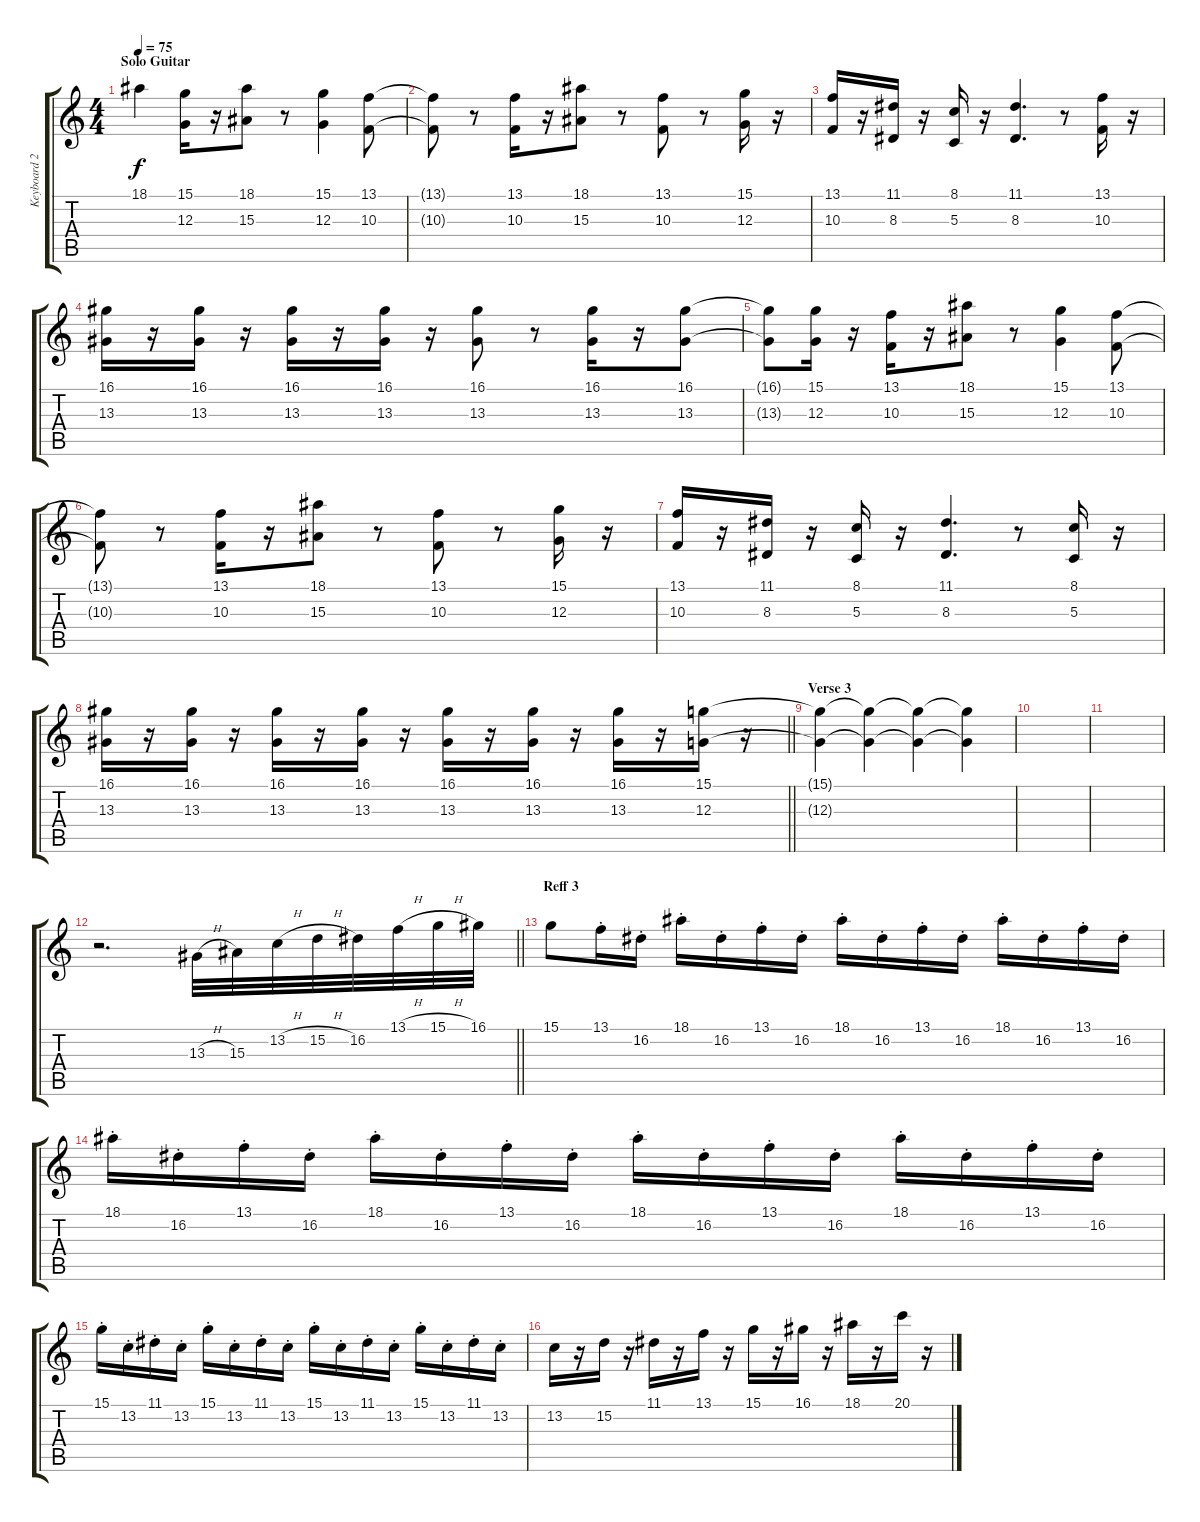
\track ("Keyboard 2" "Keyboard 2") {instrument stringensemble1}
\staff {score tabs}
\tuning (E4 B3 G3 D3 A2 E2) {hide}
\ts (4 4)
\section ("" "Solo Guitar")
\tempo 75
\clef g2
\ks c
18.1.4{dy f} (15.1 12.3).16 r.16 (18.1 15.3).8 r.8 (15.1 12.3).4 (13.1 10.3).8 |
(13.1{t} 10.3{t}).8 r.8 (13.1 10.3).16 r.16 (18.1 15.3).8 r.8 (13.1 10.3).8 r.8 (15.1 12.3).16 r.16 |
(13.1 10.3).16 r.16 (11.1 8.3).16 r.16 (8.1 5.3).16 r.16 (11.1 8.3).4{d} r.8 (13.1 10.3).16 r.16 |
(16.1 13.3).16 r.16 (16.1 13.3).16 r.16 (16.1 13.3).16 r.16 (16.1 13.3).16 r.16 (16.1 13.3).8 r.8 (16.1 13.3).16 r.16 (16.1 13.3).8 |
(16.1{t} 13.3{t}).8 (15.1 12.3).16 r.16 (13.1 10.3).16 r.16 (18.1 15.3).8 r.8 (15.1 12.3).4 (13.1 10.3).8 |
(13.1{t} 10.3{t}).8 r.8 (13.1 10.3).16 r.16 (18.1 15.3).8 r.8 (13.1 10.3).8 r.8 (15.1 12.3).16 r.16 |
(13.1 10.3).16 r.16 (11.1 8.3).16 r.16 (8.1 5.3).16 r.16 (11.1 8.3).4{d} r.8 (8.1 5.3).16 r.16 |
\barLineRight lightlight
(16.1 13.3).16 r.16 (16.1 13.3).16 r.16 (16.1 13.3).16 r.16 (16.1 13.3).16 r.16 (16.1 13.3).16 r.16 (16.1 13.3).16 r.16 (16.1 13.3).16 r.16 (15.1 12.3).16 r.16 |
\section ("" "Verse 3")
(15.1{t} 12.3{t}).4 (15.1{t} 12.3{t}).4{volume 1} (15.1{t} 12.3{t}).4 (15.1{t} 12.3{t}).4 |
|
|
\barLineRight lightlight
r.2{d volume 13 balance 2} 13.3{h}.32 15.3.32 13.2{h}.32 15.2{h}.32 16.2.32 13.1{h}.32 15.1{h}.32 16.1.32 |
\section ("" "Reff 3")
15.1.8 13.1{st}.16 16.2{st}.16 18.1{st}.16 16.2{st}.16 13.1{st}.16 16.2{st}.16 18.1{st}.16 16.2{st}.16 13.1{st}.16 16.2{st}.16 18.1{st}.16 16.2{st}.16 13.1{st}.16 16.2{st}.16 |
18.1{st}.16 16.2{st}.16 13.1{st}.16 16.2{st}.16 18.1{st}.16 16.2{st}.16 13.1{st}.16 16.2{st}.16 18.1{st}.16 16.2{st}.16 13.1{st}.16 16.2{st}.16 18.1{st}.16 16.2{st}.16 13.1{st}.16 16.2{st}.16 |
15.1{st}.16 13.2{st}.16 11.1{st}.16 13.2{st}.16 15.1{st}.16 13.2{st}.16 11.1{st}.16 13.2{st}.16 15.1{st}.16 13.2{st}.16 11.1{st}.16 13.2{st}.16 15.1{st}.16 13.2{st}.16 11.1{st}.16 13.2{st}.16 |
13.2.16 r.16 15.2.16 r.16 11.1.16 r.16 13.1.16 r.16 15.1.16 r.16 16.1.16 r.16 18.1.16 r.16 20.1.16 r.16
